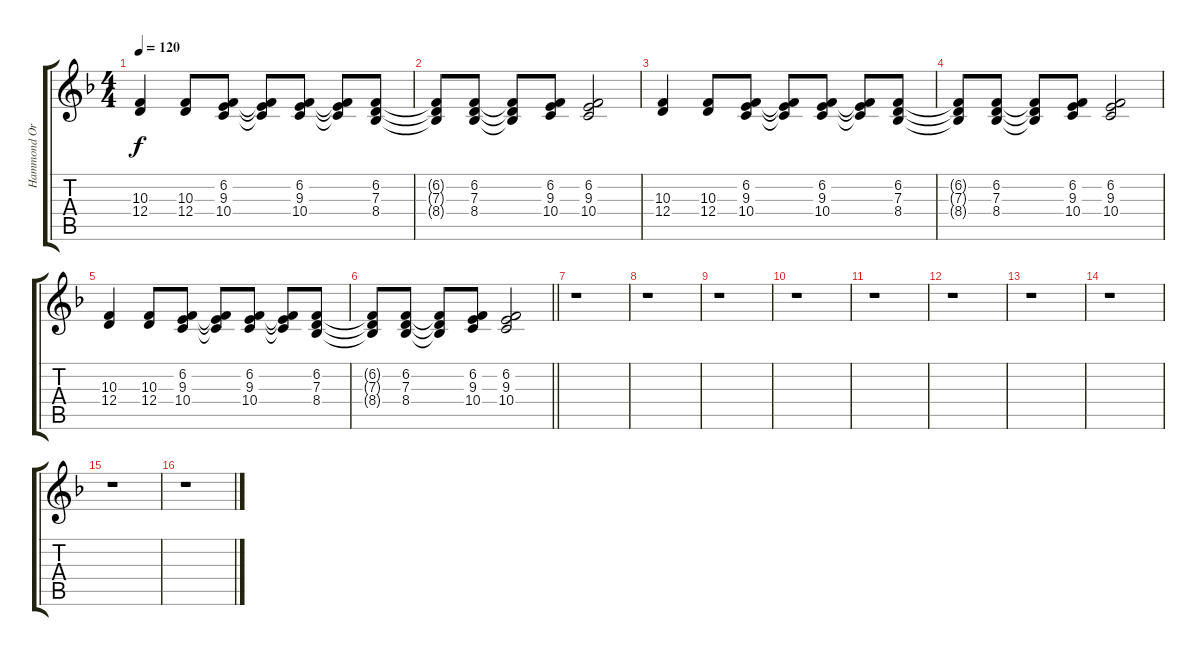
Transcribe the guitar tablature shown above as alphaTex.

\track ("Hammond Organ" "Hammond Or") {instrument churchorgan}
\staff {score tabs}
\tuning (E4 B3 G3 D3 A2 D2) {hide}
\ts (4 4)
\tempo 120
\clef g2
\ks dminor
(10.3 12.4).4{dy f} (10.3 12.4).8 (6.2 9.3 10.4).8 (6.2{t} 9.3{t} 10.4{t}).8 (6.2 9.3 10.4).8 (6.2{t} 9.3{t} 10.4{t}).8 (6.2 7.3 8.4).8 |
(6.2{t} 7.3{t} 8.4{t}).8 (6.2 7.3 8.4).8 (6.2{t} 7.3{t} 8.4{t}).8 (6.2 9.3 10.4).8 (6.2 9.3 10.4).2 |
(10.3 12.4).4 (10.3 12.4).8 (6.2 9.3 10.4).8 (6.2{t} 9.3{t} 10.4{t}).8 (6.2 9.3 10.4).8 (6.2{t} 9.3{t} 10.4{t}).8 (6.2 7.3 8.4).8 |
(6.2{t} 7.3{t} 8.4{t}).8 (6.2 7.3 8.4).8 (6.2{t} 7.3{t} 8.4{t}).8 (6.2 9.3 10.4).8 (6.2 9.3 10.4).2 |
(10.3 12.4).4 (10.3 12.4).8 (6.2 9.3 10.4).8 (6.2{t} 9.3{t} 10.4{t}).8 (6.2 9.3 10.4).8 (6.2{t} 9.3{t} 10.4{t}).8 (6.2 7.3 8.4).8 |
\barLineRight lightlight
(6.2{t} 7.3{t} 8.4{t}).8 (6.2 7.3 8.4).8 (6.2{t} 7.3{t} 8.4{t}).8 (6.2 9.3 10.4).8 (6.2 9.3 10.4).2 |
r.1 |
r.1 |
r.1 |
r.1 |
r.1 |
r.1 |
r.1 |
r.1 |
r.1 |
r.1
